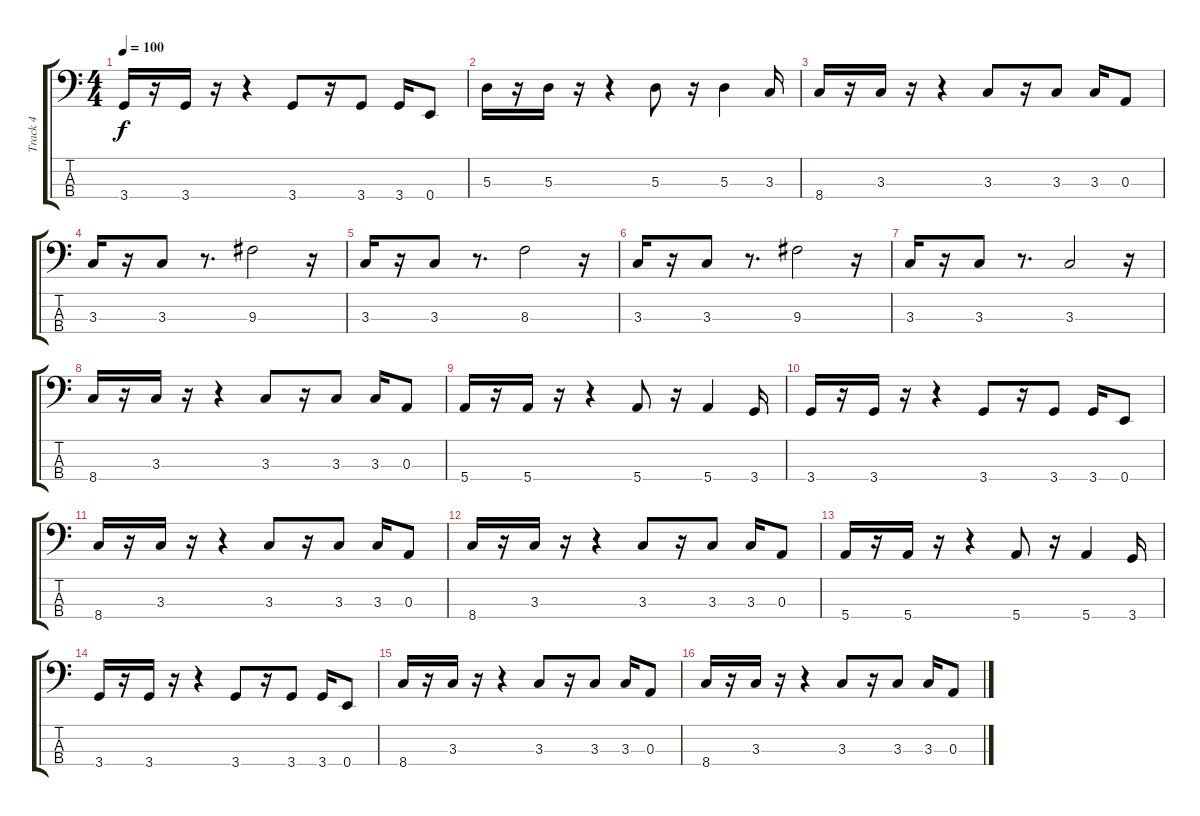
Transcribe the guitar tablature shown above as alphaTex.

\track ("Track 4" "Track 4") {instrument electricbassfinger}
\staff {score tabs}
\tuning (G2 D2 A1 E1) {hide}
\ts (4 4)
\tempo 100
\clef f4
\ks c
3.4.16{dy f} r.16 3.4.16 r.16 r.4 3.4.8 r.16 3.4.8 3.4.16 0.4.8 |
5.3.16 r.16 5.3.16 r.16 r.4 5.3.8 r.16 5.3.4 3.3.16 |
8.4.16 r.16 3.3.16 r.16 r.4 3.3.8 r.16 3.3.8 3.3.16 0.3.8 |
3.3.16 r.16 3.3.8 r.8{d} 9.3.2 r.16 |
3.3.16 r.16 3.3.8 r.8{d} 8.3.2 r.16 |
3.3.16 r.16 3.3.8 r.8{d} 9.3.2 r.16 |
3.3.16 r.16 3.3.8 r.8{d} 3.3.2 r.16 |
8.4.16 r.16 3.3.16 r.16 r.4 3.3.8 r.16 3.3.8 3.3.16 0.3.8 |
5.4.16 r.16 5.4.16 r.16 r.4 5.4.8 r.16 5.4.4 3.4.16 |
3.4.16 r.16 3.4.16 r.16 r.4 3.4.8 r.16 3.4.8 3.4.16 0.4.8 |
8.4.16 r.16 3.3.16 r.16 r.4 3.3.8 r.16 3.3.8 3.3.16 0.3.8 |
8.4.16 r.16 3.3.16 r.16 r.4 3.3.8 r.16 3.3.8 3.3.16 0.3.8 |
5.4.16 r.16 5.4.16 r.16 r.4 5.4.8 r.16 5.4.4 3.4.16 |
3.4.16 r.16 3.4.16 r.16 r.4 3.4.8 r.16 3.4.8 3.4.16 0.4.8 |
8.4.16 r.16 3.3.16 r.16 r.4 3.3.8 r.16 3.3.8 3.3.16 0.3.8 |
8.4.16 r.16 3.3.16 r.16 r.4 3.3.8 r.16 3.3.8 3.3.16 0.3.8
